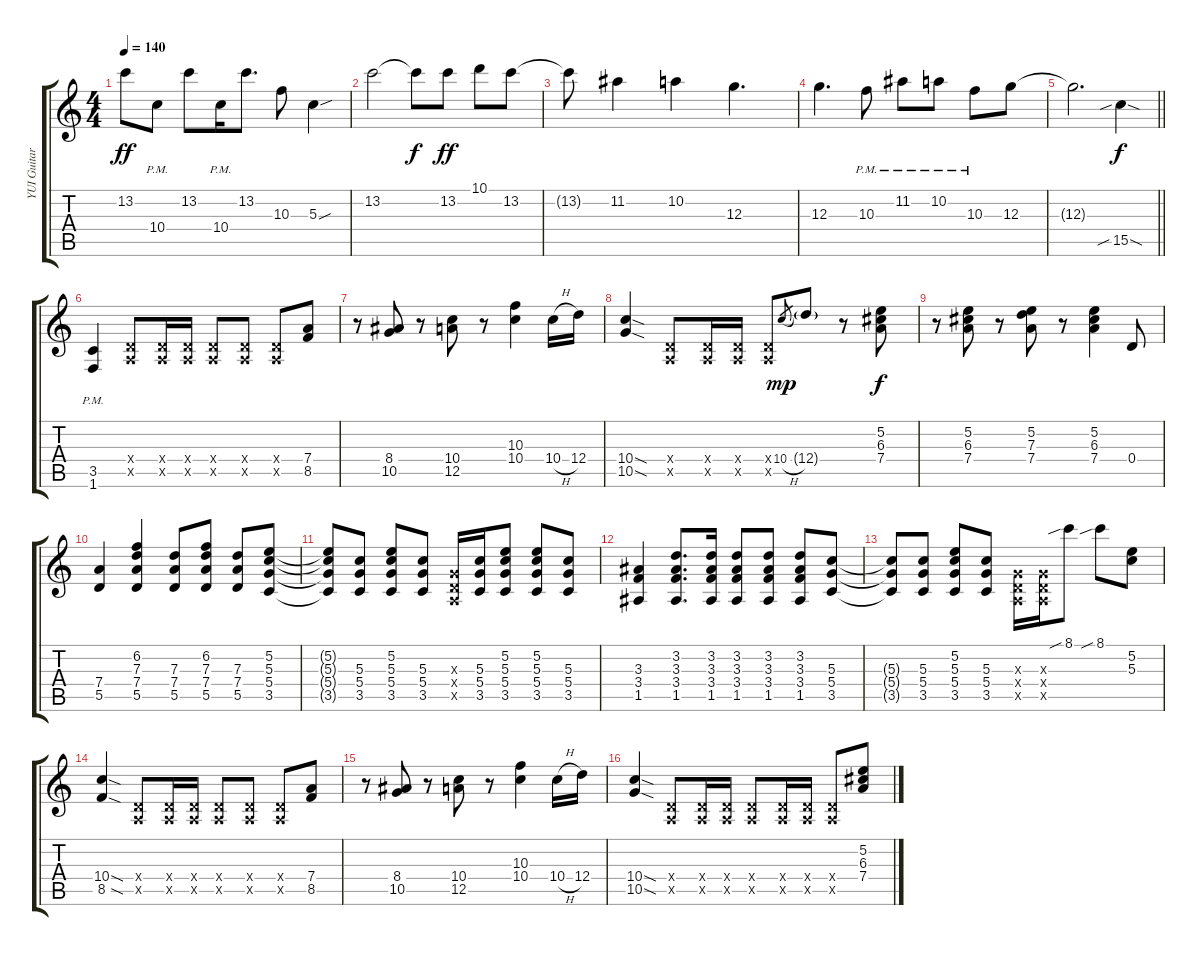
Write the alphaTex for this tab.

\track ("YUI Guitar" "YUI Guitar") {instrument overdrivenguitar}
\staff {score tabs}
\tuning (E4 B3 G3 D3 A2 E2) {hide}
\ts (4 4)
\tempo 140
\clef g2
\ks c
13.2.8{dy ff} 10.4{pm}.8 13.2.8 10.4{pm}.16 13.2.8{d} 10.3.8 5.3{sou}.4 |
13.2.2 13.2{t}.8{dy f} 13.2.8{dy ff} 10.1.8 13.2.8 |
13.2{t}.8 11.2.4 10.2.4 12.3.4{d} |
12.3.4{d} 10.3{pm}.8 11.2{pm}.8 10.2{pm}.8 10.3{pm}.8 12.3.8 |
\barLineRight lightlight
12.3{t}.2{d} 15.5{sib sod}.4{dy f} |
(3.5{pm} 1.6{pm}).4 (0.4{x} 0.5{x}).8 (0.4{x} 0.5{x}).16 (0.4{x} 0.5{x}).16 (0.4{x} 0.5{x}).8 (0.4{x} 0.5{x}).8 (0.4{x} 0.5{x}).8 (7.4 8.5).8 |
r.8 (8.4 10.5).8 r.8 (10.4 12.5).8 r.8 (10.3 10.4).4 10.4{h}.16 12.4.16 |
(10.4{sod} 10.5{sod}).4 (0.4{x} 0.5{x}).8 (0.4{x} 0.5{x}).16 (0.4{x} 0.5{x}).16 (0.4{x} 0.5{x}).8 10.4{h}.8{gr dy mp} 12.4{g}.8 r.8 (5.2 6.3 7.4).8{dy f} |
r.8 (5.2 6.3 7.4).8 r.8 (5.2 7.3 7.4).8 r.8 (5.2 6.3 7.4).4 0.4.8 |
(7.4 5.5).4 (6.2 7.3 7.4 5.5).4 (7.3 7.4 5.5).8 (6.2 7.3 7.4 5.5).8 (7.3 7.4 5.5).8 (5.2 5.3 5.4 3.5).8 |
(5.2{t} 5.3{t} 5.4{t} 3.5{t}).8 (5.3 5.4 3.5).8 (5.2 5.3 5.4 3.5).8 (5.3 5.4 3.5).8 (0.3{x} 0.4{x} 0.5{x}).16 (5.3 5.4 3.5).16 (5.2 5.3 5.4 3.5).8 (5.2 5.3 5.4 3.5).8 (5.3 5.4 3.5).8 |
(3.3 3.4 1.5).4 (3.2 3.3 3.4 1.5).8{d} (3.2 3.3 3.4 1.5).16 (3.2 3.3 3.4 1.5).8 (3.2 3.3 3.4 1.5).8 (3.2 3.3 3.4 1.5).8 (5.3 5.4 3.5).8 |
(5.3{t} 5.4{t} 3.5{t}).8 (5.3 5.4 3.5).8 (5.2 5.3 5.4 3.5).8 (5.3 5.4 3.5).8 (0.3{x} 0.4{x} 0.5{x}).16 (0.3{x} 0.4{x} 0.5{x}).16 8.1{sib}.8 8.1{sib}.8 (5.2 5.3).8 |
(10.4{sod} 8.5{sod}).4 (0.4{x} 0.5{x}).8 (0.4{x} 0.5{x}).16 (0.4{x} 0.5{x}).16 (0.4{x} 0.5{x}).8 (0.4{x} 0.5{x}).8 (0.4{x} 0.5{x}).8 (7.4 8.5).8 |
r.8 (8.4 10.5).8 r.8 (10.4 12.5).8 r.8 (10.3 10.4).4 10.4{h}.16 12.4.16 |
(10.4{sod} 10.5{sod}).4 (0.4{x} 0.5{x}).8 (0.4{x} 0.5{x}).16 (0.4{x} 0.5{x}).16 (0.4{x} 0.5{x}).8 (0.4{x} 0.5{x}).16 (0.4{x} 0.5{x}).16 (0.4{x} 0.5{x}).8 (5.2 6.3 7.4).8
